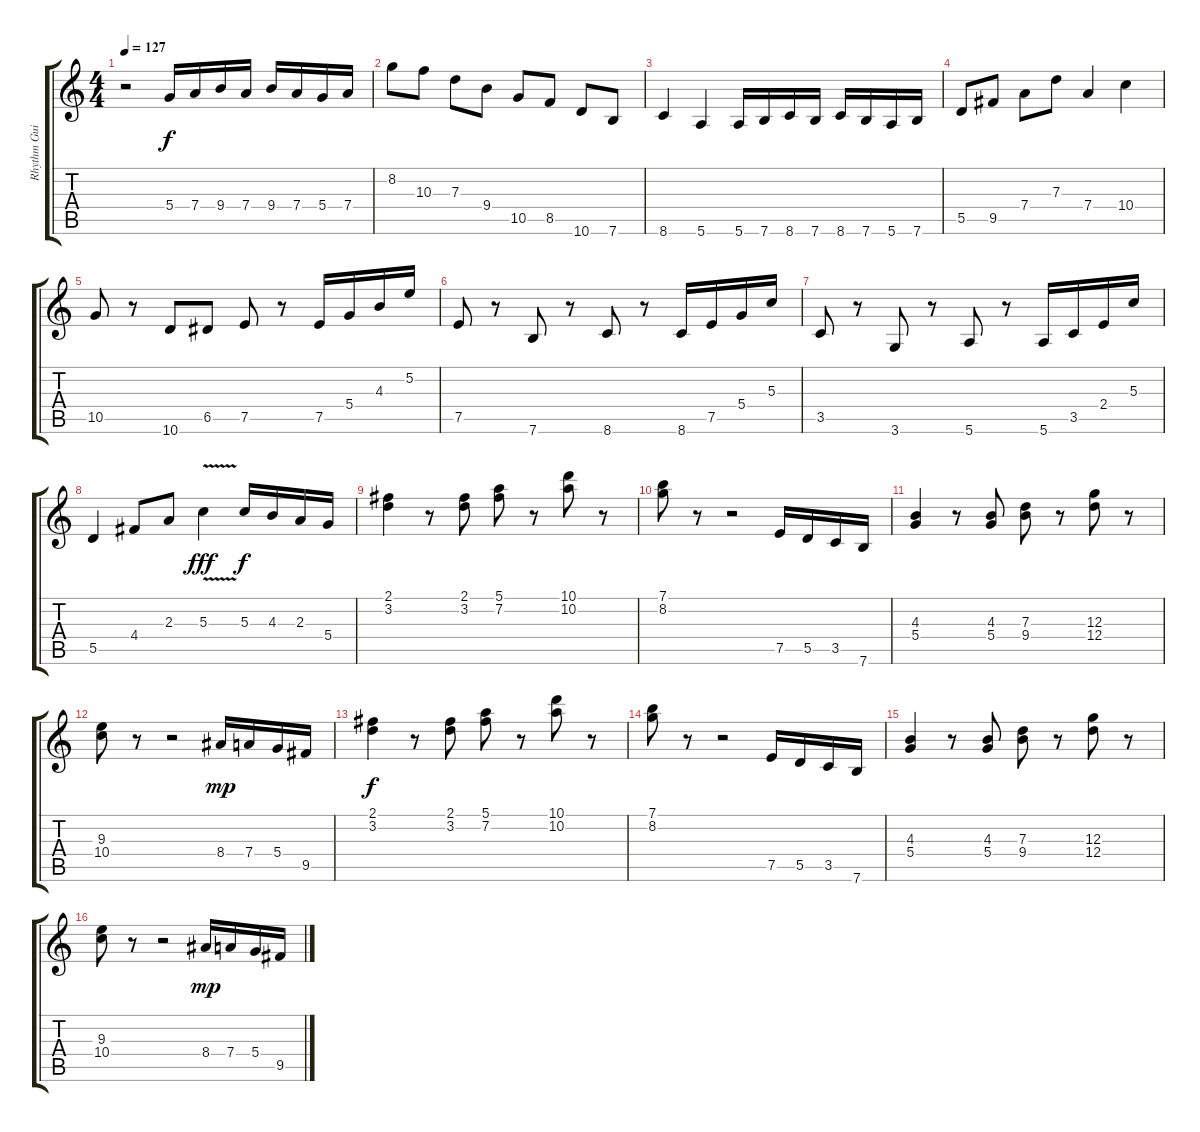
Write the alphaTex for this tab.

\track ("Rhythm Guitar 1" "Rhythm Gui") {instrument electricguitarclean}
\staff {score tabs}
\tuning (E4 B3 G3 D3 A2 E2) {hide}
\ts (4 4)
\tempo 127
\clef g2
\ks c
r.2{dy f instrument electricguitarclean} 5.4.16 7.4.16 9.4.16 7.4.16 9.4.16 7.4.16 5.4.16 7.4.16 |
8.2.8 10.3.8 7.3.8 9.4.8 10.5.8 8.5.8 10.6.8 7.6.8 |
8.6.4 5.6.4 5.6.16 7.6.16 8.6.16 7.6.16 8.6.16 7.6.16 5.6.16 7.6.16 |
5.5.8 9.5.8 7.4.8 7.3.8 7.4.4 10.4.4 |
10.5.8 r.8 10.6.8 6.5.8 7.5.8 r.8 7.5.16 5.4.16 4.3.16 5.2.16 |
7.5.8 r.8 7.6.8 r.8 8.6.8 r.8 8.6.16 7.5.16 5.4.16 5.3.16 |
3.5.8 r.8 3.6.8 r.8 5.6.8 r.8 5.6.16 3.5.16 2.4.16 5.3.16 |
5.5.4 4.4.8 2.3.8 5.3{v}.4{dy fff} 5.3.16{dy f} 4.3.16 2.3.16 5.4.16 |
(2.1 3.2).4 r.8 (2.1 3.2).8 (5.1 7.2).8 r.8 (10.1 10.2).8 r.8 |
(7.1 8.2).8 r.8 r.2 7.5.16 5.5.16 3.5.16 7.6.16 |
(4.3 5.4).4 r.8 (4.3 5.4).8 (7.3 9.4).8 r.8 (12.3 12.4).8 r.8 |
(9.3 10.4).8 r.8 r.2 8.4.16{dy mp} 7.4.16 5.4.16 9.5.16 |
(2.1 3.2).4{dy f} r.8 (2.1 3.2).8 (5.1 7.2).8 r.8 (10.1 10.2).8 r.8 |
(7.1 8.2).8 r.8 r.2 7.5.16 5.5.16 3.5.16 7.6.16 |
(4.3 5.4).4 r.8 (4.3 5.4).8 (7.3 9.4).8 r.8 (12.3 12.4).8 r.8 |
(9.3 10.4).8 r.8 r.2 8.4.16{dy mp} 7.4.16 5.4.16 9.5.16
